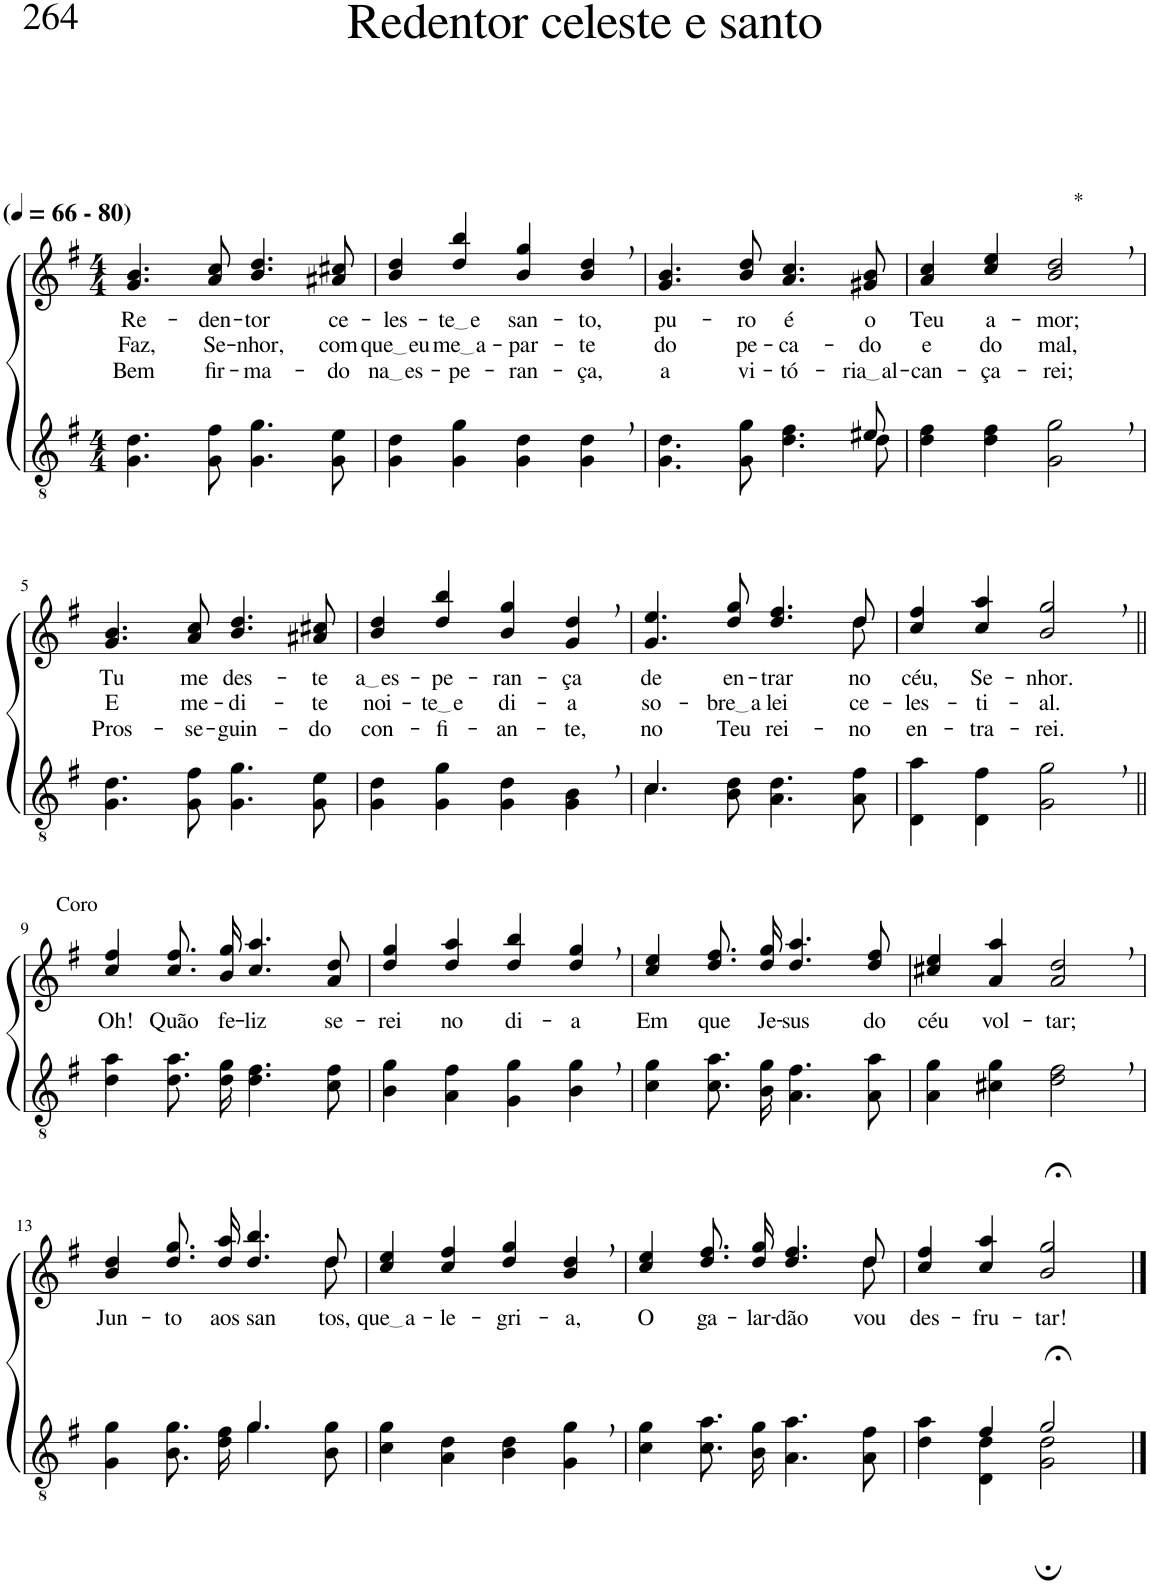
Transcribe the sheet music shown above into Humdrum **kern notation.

**kern	**kern	**text	**text	**text
*part2	*part1	*part1	*part1	*part1
*staff2	*staff1	*staff1	*staff1	*staff1
*I"Parte III e IV	*I"Parte I e II	*	*	*
*clefGv2	*clefG2	*	*	*
*Trd4c7	*Trd4c7	*	*	*
*k[f#]	*k[f#]	*	*	*
*M4/4	*M4/4	*	*	*
*MM66	*MM66	*	*	*
=1	=1	=1	=1	=1
!	!LO:TX:a:B:t=(	!	!	!
!	!LO:TX:a:B:t=- 80)	!	!	!
!	!	!LO:LY:b	!LO:LY:b	!LO:LY:b
4.G\ 4.d\	4.g/ 4.b/	Re-	Faz,	Bem
!	!	!LO:LY:b	!LO:LY:b	!LO:LY:b
8G\ 8f#\	8a/ 8cc/	-den-	Se-	fir-
!	!	!LO:LY:b	!LO:LY:b	!LO:LY:b
4.G\ 4.g\	4.b/ 4.dd/	-tor	-nhor,	-ma-
!	!	!LO:LY:b	!LO:LY:b	!LO:LY:b
8G\ 8e\	8a#X/ 8cc#X/	ce-	com	-do
=2	=2	=2	=2	=2
!	!	!LO:LY:b	!LO:LY:b	!LO:LY:b
4G\ 4d\	4b/ 4dd/	-les-	que eu	na es
!	!	!LO:LY:b	!LO:LY:b	!LO:LY:b
4G\ 4g\	4dd/ 4bb/	te e	me a	-pe-
!	!	!LO:LY:b	!LO:LY:b	!LO:LY:b
4G\ 4d\	4b/ 4gg/	san-	-par-	-ran-
!	!	!LO:LY:b	!LO:LY:b	!LO:LY:b
4G\, 4d\,	4b/, 4dd/,	-to,	-te	-ça,
=3	=3	=3	=3	=3
*^	*	*	*	*
!	!	!	!LO:LY:b	!LO:LY:b	!LO:LY:b
2..ryy	4.G\ 4.d\	4.g/ 4.b/	pu-	do	a
!	!	!	!LO:LY:b	!LO:LY:b	!LO:LY:b
.	8G\ 8g\	8b/ 8dd/	-ro	pe-	vi-
!	!	!	!LO:LY:b	!LO:LY:b	!LO:LY:b
.	4.d\ 4.f#\	4.a/ 4.cc/	é	-ca-	-tó-
!	!	!	!LO:LY:b	!LO:LY:b	!LO:LY:b
8e#X/	8d\	8g#X/ 8b/	o	-do	ria al
=4	=4	=4	=4	=4	=4
!	!	!	!LO:LY:b	!LO:LY:b	!LO:LY:b
*v	*v	*	*	*	*
4d\ 4f#\	4a/ 4cc/	Teu	e	-can-
!	!	!LO:LY:b	!LO:LY:b	!LO:LY:b
4d\ 4f#\	4cc/ 4ee/	a-	do	-ça-
!	!LO:TX:a:t=*	!	!	!
!	!	!LO:LY:b	!LO:LY:b	!LO:LY:b
2G\, 2g\,	2b/, 2dd/,	-mor;	mal,	-rei;
!!LO:LB:g=z
=5	=5	=5	=5	=5
!	!	!LO:LY:b	!LO:LY:b	!LO:LY:b
4.G\ 4.d\	4.g/ 4.b/	Tu	E	Pros-
!	!	!LO:LY:b	!LO:LY:b	!LO:LY:b
8G\ 8f#\	8a/ 8cc/	me	me-	-se-
!	!	!LO:LY:b	!LO:LY:b	!LO:LY:b
4.G\ 4.g\	4.b/ 4.dd/	des-	-di-	-guin-
!	!	!LO:LY:b	!LO:LY:b	!LO:LY:b
8G\ 8e\	8a#X/ 8cc#X/	-te	-te	-do
=6	=6	=6	=6	=6
!	!	!LO:LY:b	!LO:LY:b	!LO:LY:b
4G\ 4d\	4b/ 4dd/	a es	noi-	con-
!	!	!LO:LY:b	!LO:LY:b	!LO:LY:b
4G\ 4g\	4dd/ 4bb/	-pe-	te e	-fi-
!	!	!LO:LY:b	!LO:LY:b	!LO:LY:b
4G\ 4d\	4b/ 4gg/	-ran-	di-	-an-
!	!	!LO:LY:b	!LO:LY:b	!LO:LY:b
4G\, 4B\,	4g/, 4dd/,	-ça	-a	-te,
=7	=7	=7	=7	=7
*^	*	*	*	*
!	!	!	!LO:LY:b	!LO:LY:b	!LO:LY:b
*	*	*^	*	*	*
4.c\	4.c/	4.g/ 4.ee/	2..ryy	de	so-	no
!	!	!	!	!LO:LY:b	!LO:LY:b	!LO:LY:b
8B\ 8d\	2ryy	8dd/ 8gg/	.	en-	bre a	Teu
!	!	!	!	!LO:LY:b	!LO:LY:b	!LO:LY:b
4.A\ 4.d\	.	4.dd/ 4.ff#/	.	-trar	lei	rei-
!	!	!	!	!LO:LY:b	!LO:LY:b	!LO:LY:b
8A\ 8f#\	8ryy	8dd/	8dd\	no	ce-	-no
=8	=8	=8	=8	=8	=8	=8
!	!	!	!	!LO:LY:b	!LO:LY:b	!LO:LY:b
*v	*v	*	*	*	*	*
*	*v	*v	*	*	*
4D\ 4a\	4cc/ 4ff#/	céu,	-les-	en-
!	!	!LO:LY:b	!LO:LY:b	!LO:LY:b
4D\ 4f#\	4cc/ 4aa/	Se-	-ti-	-tra-
!	!	!LO:LY:b	!LO:LY:b	!LO:LY:b
2G\, 2g\,	2b/, 2gg/,	-nhor.	-al.	-rei.
!!LO:LB:g=z
=9||	=9||	=9||	=9||	=9||
!	!LO:TX:a:t=Coro	!	!	!
!	!	!LO:LY:b	!	!
4d\ 4a\	4cc/ 4ff#/	Oh!	.	.
!	!	!LO:LY:b	!	!
8.d\ 8.a\L	8.cc\ 8.ff#\L	Quão	.	.
!	!	!LO:LY:b	!	!
16d\ 16g\Jk	16b\ 16gg\Jk	fe-	.	.
!	!	!LO:LY:b	!	!
4.d\ 4.f#\	4.cc/ 4.aa/	-liz	.	.
!	!	!LO:LY:b	!	!
8c\ 8f#\	8a/ 8dd/	se-	.	.
=10	=10	=10	=10	=10
!	!	!LO:LY:b	!	!
4B\ 4g\	4dd/ 4gg/	-rei	.	.
!	!	!LO:LY:b	!	!
4A\ 4f#\	4dd/ 4aa/	no	.	.
!	!	!LO:LY:b	!	!
4G\ 4g\	4dd/ 4bb/	di-	.	.
!	!	!LO:LY:b	!	!
4B\, 4g\,	4dd/, 4gg/,	-a	.	.
=11	=11	=11	=11	=11
!	!	!LO:LY:b	!	!
4c\ 4g\	4cc/ 4ee/	Em	.	.
!	!	!LO:LY:b	!	!
8.c\ 8.a\L	8.dd\ 8.ff#\L	que	.	.
!	!	!LO:LY:b	!	!
16B\ 16g\Jk	16dd\ 16gg\Jk	Je-	.	.
!	!	!LO:LY:b	!	!
4.A\ 4.f#\	4.dd/ 4.aa/	-sus	.	.
!	!	!LO:LY:b	!	!
8A\ 8a\	8dd/ 8ff#/	do	.	.
=12	=12	=12	=12	=12
!	!	!LO:LY:b	!	!
4A\ 4g\	4cc#X/ 4ee/	céu	.	.
!	!	!LO:LY:b	!	!
4c#X\ 4g\	4a/ 4aa/	vol-	.	.
!	!	!LO:LY:b	!	!
2d\, 2f#\,	2a/, 2dd/,	-tar;	.	.
!!LO:LB:g=z
=13	=13	=13	=13	=13
*^	*	*	*	*
!	!	!	!LO:LY:b	!	!
*	*	*^	*	*	*
2ryy	4G\ 4g\	4b/ 4dd/	2..ryy	Jun-	.	.
!	!	!	!	!LO:LY:b	!	!
.	8.B\ 8.g\L	8.dd\ 8.gg\L	.	-to	.	.
!	!	!	!	!LO:LY:b	!	!
.	16d\ 16f#\Jk	16dd\ 16aa\Jk	.	aos	.	.
!	!	!	!	!LO:LY:b	!	!
4.g/	4.g\	4.dd/ 4.bb/	.	san-	.	.
!	!	!	!	!LO:LY:b	!	!
8ryy	8B\ 8g\	8dd/	8dd\	-tos,	.	.
=14	=14	=14	=14	=14	=14	=14
!	!	!	!	!LO:LY:b	!	!
*v	*v	*	*	*	*	*
*	*v	*v	*	*	*
4c\ 4g\	4cc/ 4ee/	que a	.	.
!	!	!LO:LY:b	!	!
4A\ 4d\	4cc/ 4ff#/	-le-	.	.
!	!	!LO:LY:b	!	!
4B\ 4d\	4dd/ 4gg/	-gri-	.	.
!	!	!LO:LY:b	!	!
4G\, 4g\,	4b/, 4dd/,	-a,	.	.
=15	=15	=15	=15	=15
!	!	!LO:LY:b	!	!
*	*^	*	*	*
4c\ 4g\	4cc/ 4ee/	2..ryy	O	.	.
!	!	!	!LO:LY:b	!	!
8.c\ 8.a\L	8.dd\ 8.ff#\L	.	ga-	.	.
!	!	!	!LO:LY:b	!	!
16B\ 16g\Jk	16dd\ 16gg\Jk	.	-lar-	.	.
!	!	!	!LO:LY:b	!	!
4.A\ 4.a\	4.dd/ 4.ff#/	.	-dão	.	.
!	!	!	!LO:LY:b	!	!
8A\ 8f#\	8dd/	8dd\	vou	.	.
=16	=16	=16	=16	=16	=16
*^	*	*	*	*	*
!	!	!	!	!LO:LY:b	!	!
*	*	*v	*v	*	*	*
4ryy	4d\ 4a\	4cc/ 4ff#/	des-	.	.
!	!	!	!LO:LY:b	!	!
4f#/	4D\ 4d\	4cc/ 4aa/	-fru-	.	.
!	!	!	!LO:LY:b	!	!
2g;</	2G\; 2d\;	2b/;< 2gg/;<	-tar!	.	.
*v	*v	*	*	*	*
==	==	==	==	==
*-	*-	*-	*-	*-
